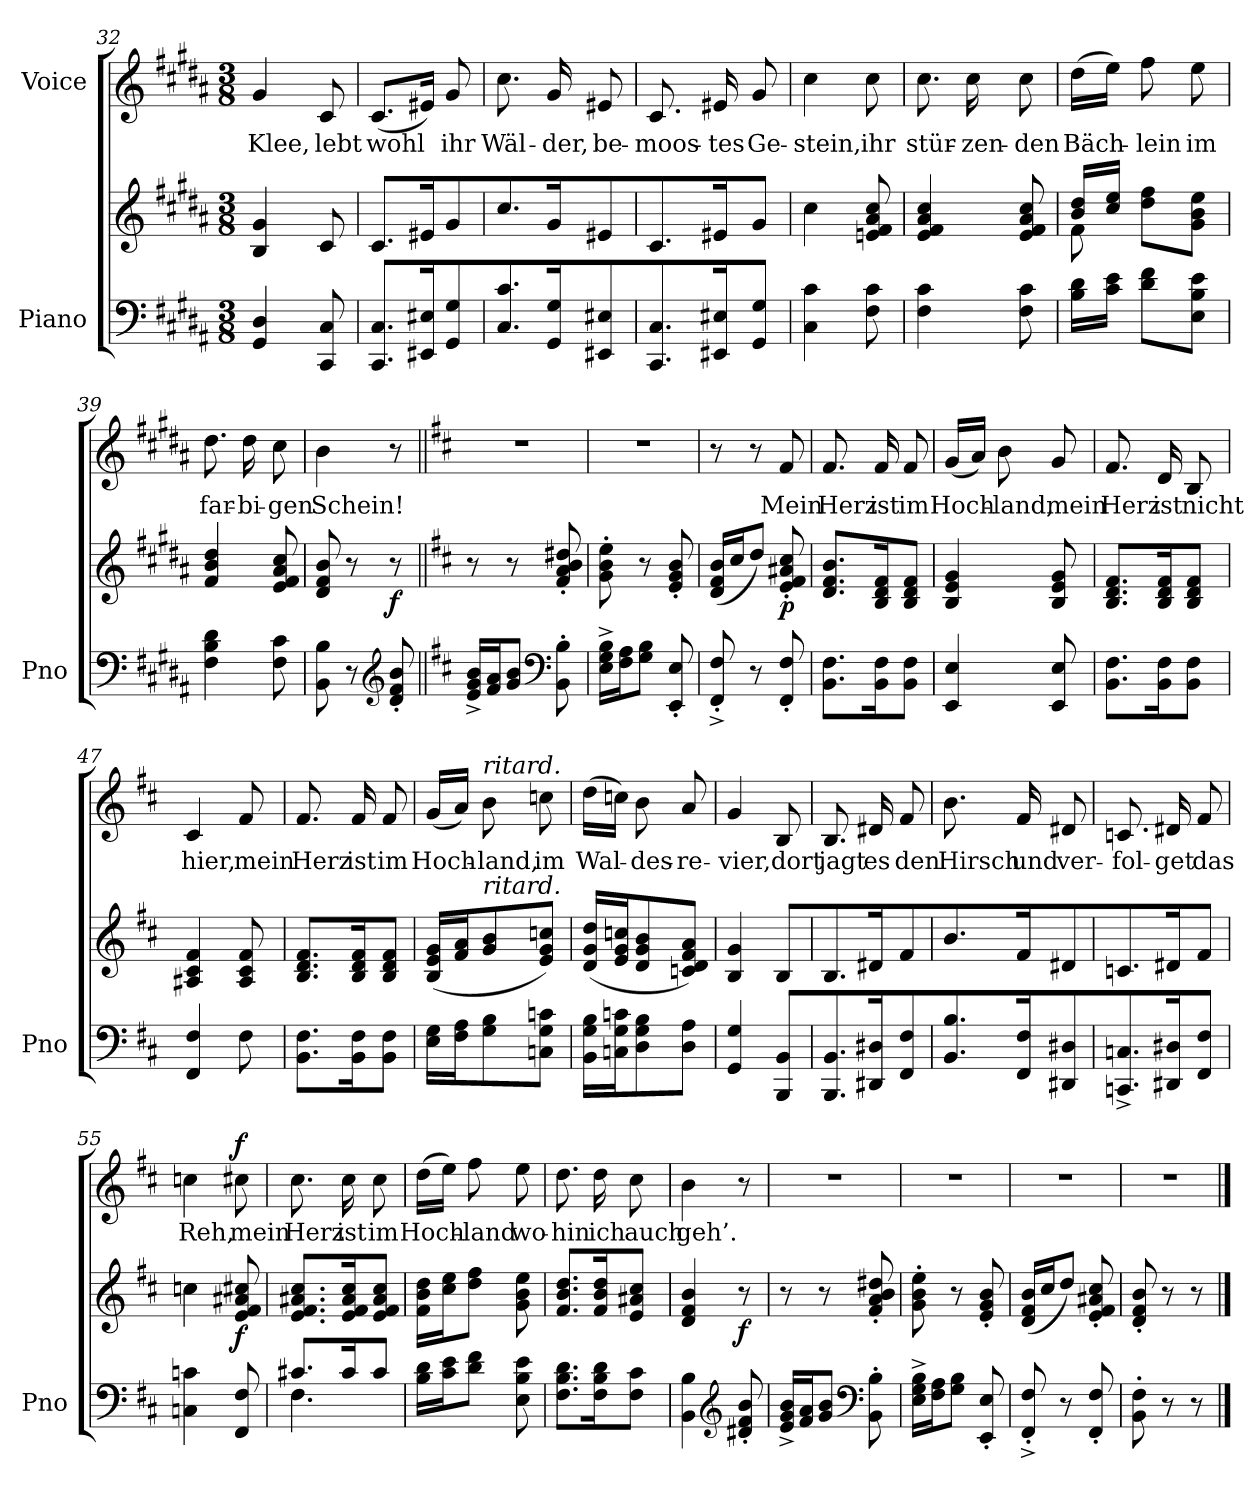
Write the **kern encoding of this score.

**kern	**kern	**dynam	**kern	**text	**dynam
*part2	*part2	*part2	*part1	*part1	*part1
*staff3	*staff2	*staff2/3	*staff1	*staff1	*staff1
*I"Piano	*	*	*I"Voice	*	*
*I'Pno	*	*	*	*	*
*clefF4	*clefG2	*	*clefG2	*	*
*k[f#c#g#d#a#]	*k[f#c#g#d#a#]	*	*k[f#c#g#d#a#]	*	*
*M3/8	*M3/8	*	*M3/8	*	*
=32	=32	=32	=32	=32	=32
4GG#/ 4D#/	4B/ 4g#/	.	4g#/	Klee,	.
8CC#/ 8C#/	8c#/	.	8c#/	lebt	.
=33	=33	=33	=33	=33	=33
8.CC#/ 8.C#/L	8.c#/L	.	(8.c#/L	wohl	.
16EE#X/ 16E#X/K	16e#X/K	.	16e#X/Jk)	.	.
8GG#/ 8G#/	8g#/	.	8g#/	ihr	.
=34	=34	=34	=34	=34	=34
8.C#/ 8.c#/	8.cc#/	.	8.cc#\	Wäl-	.
16GG#/ 16G#/K	16g#/K	.	16g#/	-der,	.
8EE#X/ 8E#X/	8e#X/	.	8e#X/	be-	.
=35	=35	=35	=35	=35	=35
8.CC#/ 8.C#/	8.c#/	.	8.c#/	-moos-	.
16EE#X/ 16E#X/K	16e#X/K	.	16e#X/	-tes	.
8GG#/ 8G#/J	8g#/J	.	8g#/	Ge-	.
=36	=36	=36	=36	=36	=36
4C#\ 4c#\	4cc#\	.	4cc#\	-stein,	.
8F#\ 8c#\	8en/ 8f#/ 8a#/ 8cc#/	.	8cc#\	ihr	.
=37	=37	=37	=37	=37	=37
4F#\ 4c#\	4e/ 4f#/ 4a#/ 4cc#/	.	8.cc#\	stür-	.
.	.	.	16cc#\	-zen-	.
8F#\ 8c#\	8e/ 8f#/ 8a#/ 8cc#/	.	8cc#\	-den	.
=38	=38	=38	=38	=38	=38
*	*^	*	*	*	*
16B\ 16d#\LL	16b/ 16dd#/LL	8f#\	.	(16dd#\LL	Bäch-	.
16c#\ 16e\JJ	16cc#/ 16ee/JJ	.	.	16ee\JJ)	.	.
8d#\ 8f#\L	8dd#\ 8ff#\L	8ryy	.	8ff#\	-lein	.
8E\ 8B\ 8e\J	8g#\ 8b\ 8ee\J	8ryy	.	8ee\	im	.
*	*v	*v	*	*	*	*
=39	=39	=39	=39	=39	=39
4F#\ 4B\ 4d#\	4f#/ 4b/ 4dd#/	.	8.dd#\	far-	.
.	.	.	16dd#\	-bi-	.
8F#\ 8c#\	8e/ 8f#/ 8a#/ 8cc#/	.	8cc#\	-gen	.
=40	=40	=40	=40	=40	=40
8BB\ 8B\	8d#/ 8f#/ 8b/	.	4b\	Schein!	.
8r	8r	.	.	.	.
*clefG2	*	*	*	*	*
!	!	!LO:DY:b	!	!	!
8d#/' 8f#/' 8b/'	8r	f	8r	.	.
=41||	=41||	=41||	=41||	=41||	=41||
*k[f#c#]	*k[f#c#]	*	*k[f#c#]	*	*
16e/^> 16g/^> 16b/^>LL	8r	.	4.r	.	.
16f#/ 16a/J	.	.	.	.	.
8g/ 8b/J	8r	.	.	.	.
*clefF4	*	*	*	*	*
8BB\' 8B\'	8f#/' 8a/' 8b/' 8dd#X/'	.	.	.	.
=42	=42	=42	=42	=42	=42
16E\^ 16G\^ 16B\^LL	8g\' 8b\' 8ee\'	.	4.r	.	.
16F#\ 16A\J	.	.	.	.	.
8G\ 8B\J	8r	.	.	.	.
8EE/' 8E/'	8e/' 8g/' 8b/'	.	.	.	.
=43	=43	=43	=43	=43	=43
8FF#/'^> 8F#/'^>	(>16d/ 16f#/ 16b/LL	.	8r	.	.
.	16cc#/J	.	.	.	.
8r	8dd/J)	.	8r	.	.
!	!	!LO:DY:b	!	!	!
8FF#/' 8F#/'	8e/' 8f#/' 8a#X/' 8cc#/'	p	8f#/	Mein	.
=44	=44	=44	=44	=44	=44
8.BB\ 8.F#\L	8.d/ 8.f#/ 8.b/L	.	8.f#/	Herz	.
16BB\ 16F#\K	16B/ 16d/ 16f#/K	.	16f#/	ist	.
8BB\ 8F#\J	8B/ 8d/ 8f#/J	.	8f#/	im	.
=45	=45	=45	=45	=45	=45
4EE/ 4E/	4B/ 4e/ 4g/	.	(16g/LL	Hoch-	.
.	.	.	16a/JJ)	.	.
.	.	.	8b\	-land,	.
8EE/ 8E/	8B/ 8e/ 8g/	.	8g/	mein	.
=46	=46	=46	=46	=46	=46
8.BB\ 8.F#\L	8.B/ 8.d/ 8.f#/L	.	8.f#/	Herz	.
16BB\ 16F#\K	16B/ 16d/ 16f#/K	.	16d/	ist	.
8BB\ 8F#\J	8B/ 8d/ 8f#/J	.	8B/	nicht	.
=47	=47	=47	=47	=47	=47
4FF#/ 4F#/	4A#X/ 4c#/ 4f#/	.	4c#/	hier,	.
8F#\	8A#/ 8c#/ 8f#/	.	8f#/	mein	.
=48	=48	=48	=48	=48	=48
8.BB\ 8.F#\L	8.B/ 8.d/ 8.f#/L	.	8.f#/	Herz	.
16BB\ 16F#\K	16B/ 16d/ 16f#/K	.	16f#/	ist	.
8BB\ 8F#\J	8B/ 8d/ 8f#/J	.	8f#/	im	.
=49	=49	=49	=49	=49	=49
16E\ 16G\LL	(16B/ 16e/ 16g/LL	.	(16g/LL	Hoch-	.
16F#\ 16A\J	16f#/ 16a/J	.	16a/JJ)	.	.
!	!	!	!LO:TX:a:i:t=ritard.	!	!
!	!LO:TX:a:i:t=ritard.	!	!	!	!
8G\ 8B\	8g/ 8b/	.	8b\	-land,	.
8Cn\ 8G\ 8cn\J	8e/ 8g/ 8ccn/J)	.	8ccn\	im	.
=50	=50	=50	=50	=50	=50
16BB\ 16G\ 16B\LL	(16d/ 16g/ 16dd/LL	.	(16dd\LL	Wal-	.
16Cn\ 16G\ 16cn\J	16e/ 16g/ 16ccn/J	.	16ccn\JJ)	.	.
8D\ 8G\ 8B\	8d/ 8g/ 8b/	.	8b\	-des-	.
8D\ 8A\J	8cn/ 8d/ 8f#/ 8a/J)	.	8a/	-re-	.
=51	=51	=51	=51	=51	=51
4GG/ 4G/	4B/ 4g/	.	4g/	-vier,	.
8BBB/ 8BB/L	8B/L	.	8B/	dort	.
=52	=52	=52	=52	=52	=52
8.BBB/ 8.BB/	8.B/	.	8.B/	jagt	.
16DD#X/ 16D#X/K	16d#X/K	.	16d#X/	es	.
8FF#/ 8F#/	8f#/	.	8f#/	den	.
=53	=53	=53	=53	=53	=53
8.BB/ 8.B/	8.b/	.	8.b\	Hirsch	.
16FF#/ 16F#/K	16f#/K	.	16f#/	und	.
8DD#X/ 8D#X/	8d#X/	.	8d#X/	ver-	.
=54	=54	=54	=54	=54	=54
8.CCn/^> 8.Cn/^>	8.cn/	.	8.cn/	-fol-	.
16DD#X/ 16D#X/K	16d#X/K	.	16d#X/	-get	.
8FF#/ 8F#/J	8f#/J	.	8f#/	das	.
=55	=55	=55	=55	=55	=55
4Cn\ 4cn\	4ccn\	.	4ccn\	Reh,	.
!	!	!LO:DY:b	!	!	!LO:DY:a
8FF#/ 8F#/	8e/ 8f#/ 8a#X/ 8cc#X/	f	8cc#X\	mein	f
=56	=56	=56	=56	=56	=56
*^	*	*	*	*	*
8.c#X/L	4.F#\	8.e/ 8.f#/ 8.a#X/ 8.cc#/L	.	8.cc#\	Herz	.
16c#/K	.	16e/ 16f#/ 16a#/ 16cc#/K	.	16cc#\	ist	.
8c#/J	.	8e/ 8f#/ 8a#/ 8cc#/J	.	8cc#\	im	.
*v	*v	*	*	*	*	*
=57	=57	=57	=57	=57	=57
16B\ 16d\LL	16f#\ 16b\ 16dd\LL	.	(16dd\LL	Hoch-	.
16c#\ 16e\J	16cc#\ 16ee\J	.	16ee\JJ)	.	.
8d\ 8f#\J	8dd\ 8ff#\J	.	8ff#\	-land	.
8E\ 8B\ 8e\	8g\ 8b\ 8ee\	.	8ee\	wo-	.
=58	=58	=58	=58	=58	=58
8.F#\ 8.B\ 8.d\L	8.f#/ 8.b/ 8.dd/L	.	8.dd\	-hin	.
16F#\ 16B\ 16d\K	16f#/ 16b/ 16dd/K	.	16dd\	ich	.
8F#\ 8c#\J	8e/ 8a#X/ 8cc#/J	.	8cc#\	auch	.
=59	=59	=59	=59	=59	=59
4BB\ 4B\	4d/ 4f#/ 4b/	.	4b\	geh’.	.
*clefG2	*	*	*	*	*
!	!	!LO:DY:b	!	!	!
8d#X/' 8f#/' 8b/'	8r	f	8r	.	.
=60	=60	=60	=60	=60	=60
16e/^> 16g/^> 16b/^>LL	8r	.	4.r	.	.
16f#/ 16a/J	.	.	.	.	.
8g/ 8b/J	8r	.	.	.	.
*clefF4	*	*	*	*	*
8BB\' 8B\'	8f#/' 8a/' 8b/' 8dd#X/'	.	.	.	.
=61	=61	=61	=61	=61	=61
16E\^ 16G\^ 16B\^LL	8g\' 8b\' 8ee\'	.	4.r	.	.
16F#\ 16A\J	.	.	.	.	.
8G\ 8B\J	8r	.	.	.	.
8EE/' 8E/'	8e/' 8g/' 8b/'	.	.	.	.
=62	=62	=62	=62	=62	=62
8FF#/'^> 8F#/'^>	(>16d/ 16f#/ 16b/LL	.	4.r	.	.
.	16cc#/J	.	.	.	.
8r	8dd/J)	.	.	.	.
8FF#/' 8F#/'	8e/' 8f#/' 8a#X/' 8cc#/'	.	.	.	.
=63	=63	=63	=63	=63	=63
8BB\' 8F#\'	8d/' 8f#/' 8b/'	.	4.r	.	.
8r	8r	.	.	.	.
8r	8r	.	.	.	.
==	==	==	==	==	==
*-	*-	*-	*-	*-	*-
